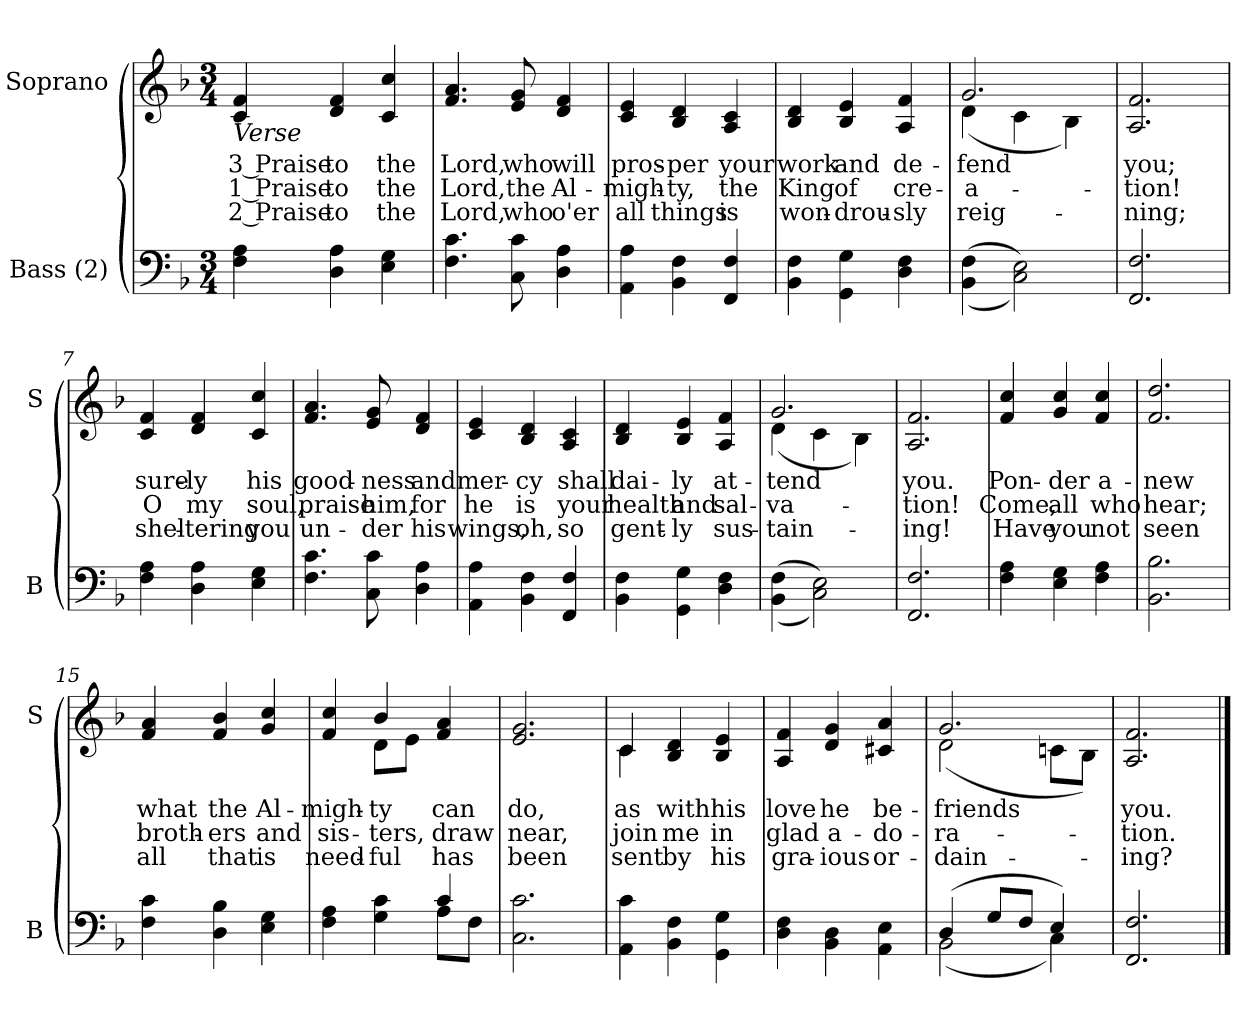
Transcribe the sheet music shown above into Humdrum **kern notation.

**kern	**kern	**text	**text	**text
*part2	*part1	*part1	*part1	*part1
*staff2	*staff1	*staff1	*staff1	*staff1
*I"Bass (2)	*I"Soprano	*	*	*
*I'B	*I'S	*	*	*
*clefF4	*clefG2	*	*	*
*k[b-]	*k[b-]	*	*	*
*M3/4	*M3/4	*	*	*
=1	=1	=1	=1	=1
!	!LO:TX:b:i:t=Verse	!	!	!
!	!	!LO:LY:b	!LO:LY:b	!LO:LY:b
4F\ 4A\	4c/ 4f/	3 Praise	1 Praise	2 Praise
!	!	!LO:LY:b	!LO:LY:b	!LO:LY:b
4D\ 4A\	4d/ 4f/	to	to	to
!	!	!LO:LY:b	!LO:LY:b	!LO:LY:b
4E\ 4G\	4c/ 4cc/	the	the	the
=2	=2	=2	=2	=2
!	!	!LO:LY:b	!LO:LY:b	!LO:LY:b
4.F\ 4.c\	4.f/ 4.a/	Lord,	Lord,	Lord,
!	!	!LO:LY:b	!LO:LY:b	!LO:LY:b
8C\ 8c\	8e/ 8g/	who	the	who
!	!	!LO:LY:b	!LO:LY:b	!LO:LY:b
4D\ 4A\	4d/ 4f/	will	Al-	o'er
=3	=3	=3	=3	=3
!	!	!LO:LY:b	!LO:LY:b	!LO:LY:b
4AA\ 4A\	4c/ 4e/	pros-	-migh-	all
!	!	!LO:LY:b	!LO:LY:b	!LO:LY:b
4BB-\ 4F\	4B-/ 4d/	-per	-ty,	things
!	!	!LO:LY:b	!LO:LY:b	!LO:LY:b
4FF/ 4F/	4A/ 4c/	your	the	is
=4	=4	=4	=4	=4
!	!	!LO:LY:b	!LO:LY:b	!LO:LY:b
4BB-\ 4F\	4B-/ 4d/	work	King	won-
!	!	!LO:LY:b	!LO:LY:b	!LO:LY:b
4GG\ 4G\	4B-/ 4e/	and	of	-drou-
!	!	!LO:LY:b	!LO:LY:b	!LO:LY:b
4D\ 4F\	4A/ 4f/	de-	cre-	-sly
!!LO:LB:g=z
=5	=5	=5	=5	=5
!	!	!LO:LY:b	!LO:LY:b	!LO:LY:b
*	*^	*	*	*
((4BB-\ 4F\	2.g/	(4d\	-fend	-a-	reig-
2C\ 2E\))	.	4c\	.	.	.
.	.	4B-\)	.	.	.
=6	=6	=6	=6	=6	=6
!	!	!	!LO:LY:b	!LO:LY:b	!LO:LY:b
*	*v	*v	*	*	*
2.FF/ 2.F/	2.A/ 2.f/	you;	-tion!	-ning;
!!LO:LB:g=z
=7	=7	=7	=7	=7
!	!	!LO:LY:b	!LO:LY:b	!LO:LY:b
4F\ 4A\	4c/ 4f/	sure-	O	shel-
!	!	!LO:LY:b	!LO:LY:b	!LO:LY:b
4D\ 4A\	4d/ 4f/	-ly	my	-tering
!	!	!LO:LY:b	!LO:LY:b	!LO:LY:b
4E\ 4G\	4c/ 4cc/	his	soul,	you
=8	=8	=8	=8	=8
!	!	!LO:LY:b	!LO:LY:b	!LO:LY:b
4.F\ 4.c\	4.f/ 4.a/	good-	praise	un-
!	!	!LO:LY:b	!LO:LY:b	!LO:LY:b
8C\ 8c\	8e/ 8g/	-ness	him,	-der
!	!	!LO:LY:b	!LO:LY:b	!LO:LY:b
4D\ 4A\	4d/ 4f/	and	for	his
=9	=9	=9	=9	=9
!	!	!LO:LY:b	!LO:LY:b	!LO:LY:b
4AA\ 4A\	4c/ 4e/	mer-	he	wings,
!	!	!LO:LY:b	!LO:LY:b	!LO:LY:b
4BB-\ 4F\	4B-/ 4d/	-cy	is	oh,
!	!	!LO:LY:b	!LO:LY:b	!LO:LY:b
4FF/ 4F/	4A/ 4c/	shall	your	so
=10	=10	=10	=10	=10
!	!	!LO:LY:b	!LO:LY:b	!LO:LY:b
4BB-\ 4F\	4B-/ 4d/	dai-	health	gent-
!	!	!LO:LY:b	!LO:LY:b	!LO:LY:b
4GG\ 4G\	4B-/ 4e/	-ly	and	-ly
!	!	!LO:LY:b	!LO:LY:b	!LO:LY:b
4D\ 4F\	4A/ 4f/	at-	sal-	sus-
=11	=11	=11	=11	=11
!	!	!LO:LY:b	!LO:LY:b	!LO:LY:b
*	*^	*	*	*
((4BB-\ 4F\	2.g/	(4d\	-tend	-va-	-tain-
2C\ 2E\))	.	4c\	.	.	.
.	.	4B-\)	.	.	.
!!LO:LB:g=z
=12	=12	=12	=12	=12	=12
!	!	!	!LO:LY:b	!LO:LY:b	!LO:LY:b
*	*v	*v	*	*	*
2.FF/ 2.F/	2.A/ 2.f/	you.	-tion!	-ing!
!!LO:LB:g=z
=13	=13	=13	=13	=13
!	!	!LO:LY:b	!LO:LY:b	!LO:LY:b
4F\ 4A\	4f/ 4cc/	Pon-	Come,	Have
!	!	!LO:LY:b	!LO:LY:b	!LO:LY:b
4E\ 4G\	4g/ 4cc/	-der	all	you
!	!	!LO:LY:b	!LO:LY:b	!LO:LY:b
4F\ 4A\	4f/ 4cc/	a-	who	not
=14	=14	=14	=14	=14
!	!	!LO:LY:b	!LO:LY:b	!LO:LY:b
2.BB-\ 2.B-\	2.f/ 2.dd/	-new	hear;	seen
=15	=15	=15	=15	=15
!	!	!LO:LY:b	!LO:LY:b	!LO:LY:b
4F\ 4c\	4f/ 4a/	what	broth-	all
!	!	!LO:LY:b	!LO:LY:b	!LO:LY:b
4D\ 4B-\	4f/ 4b-/	the	-ers	that
!	!	!LO:LY:b	!LO:LY:b	!LO:LY:b
4E\ 4G\	4g/ 4cc/	Al-	and	is
=16	=16	=16	=16	=16
*^	*	*	*	*
!	!	!	!LO:LY:b	!LO:LY:b	!LO:LY:b
*	*	*^	*	*	*
4F\ 4A\	2ryy	4f/ 4cc/	4ryy	-migh-	sis-	need-
!	!	!	!	!LO:LY:b	!LO:LY:b	!LO:LY:b
4G\ 4c\	.	4b-/	8d\L	-ty	-ters,	-ful
.	.	.	8e\J	.	.	.
!	!	!	!	!LO:LY:b	!LO:LY:b	!LO:LY:b
4c/	8A\L	4f/ 4a/	4ryy	can	draw	has
.	8F\J	.	.	.	.	.
*	*	*v	*v	*	*	*
!!LO:LB:g=z
=17	=17	=17	=17	=17	=17
!	!	!	!LO:LY:b	!LO:LY:b	!LO:LY:b
*v	*v	*	*	*	*
2.C\ 2.c\	2.e/ 2.g/	do,	near,	been
=18	=18	=18	=18	=18
!	!	!LO:LY:b	!LO:LY:b	!LO:LY:b
*	*^	*	*	*
4AA\ 4c\	4c/	4c\	as	join	sent
!	!	!	!LO:LY:b	!LO:LY:b	!LO:LY:b
4BB-\ 4F\	4B-/ 4d/	4ryy	with	me	by
!	!	!	!LO:LY:b	!LO:LY:b	!LO:LY:b
4GG\ 4G\	4B-/ 4e/	4ryy	his	in	his
=19	=19	=19	=19	=19	=19
!	!	!	!LO:LY:b	!LO:LY:b	!LO:LY:b
*	*v	*v	*	*	*
4D\ 4F\	4A/ 4f/	love	glad	gra-
!	!	!LO:LY:b	!LO:LY:b	!LO:LY:b
4BB-\ 4D\	4d/ 4g/	he	a-	-ious
!	!	!LO:LY:b	!LO:LY:b	!LO:LY:b
4AA\ 4E\	4c#X/ 4a/	be-	-do-	or-
=20	=20	=20	=20	=20
*^	*	*	*	*
!	!	!	!LO:LY:b	!LO:LY:b	!LO:LY:b
*	*	*^	*	*	*
(4D/	(2BB-\	2.g/	(2d\	-friends	-ra-	-dain-
8G/L	.	.	.	.	.	.
8F/J	.	.	.	.	.	.
4E/)	4C\)	.	8cn\L	.	.	.
.	.	.	8B-\J)	.	.	.
*v	*v	*	*	*	*	*
=21	=21	=21	=21	=21	=21
!	!	!	!LO:LY:b	!LO:LY:b	!LO:LY:b
*	*v	*v	*	*	*
2.FF/ 2.F/	2.A/ 2.f/	you.	-tion.	-ing?
==	==	==	==	==
*-	*-	*-	*-	*-
